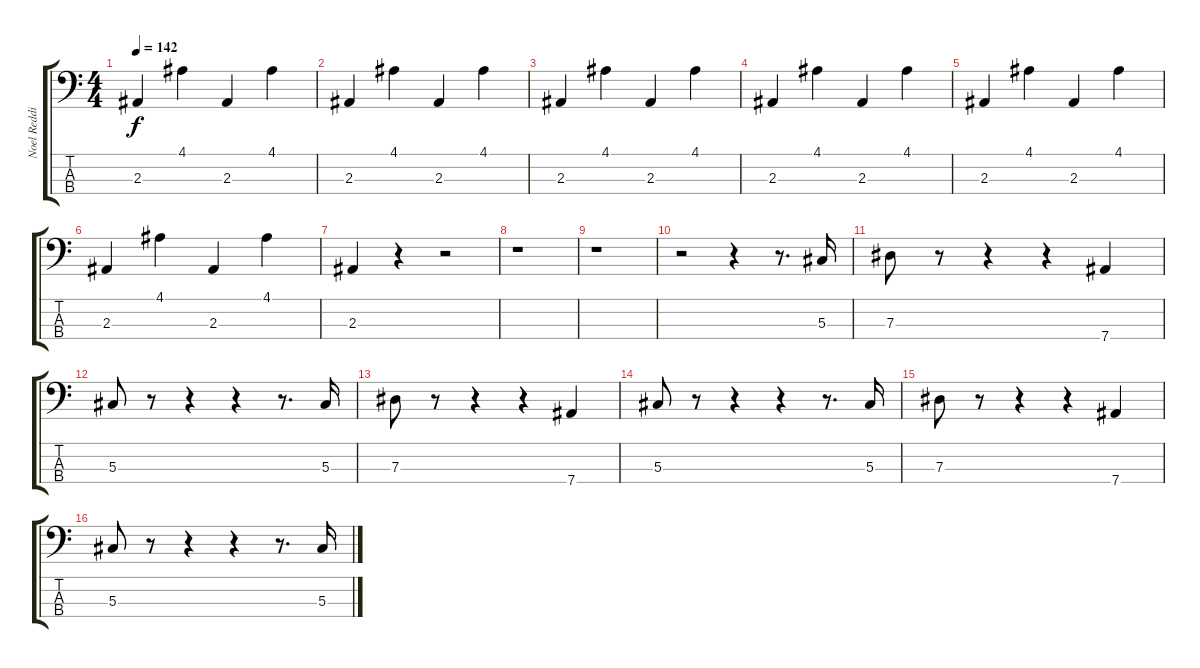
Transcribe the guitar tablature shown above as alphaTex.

\track ("Noel Redding" "Noel Reddi") {instrument electricbassfinger}
\staff {score tabs}
\tuning (Gb2 Db2 Ab1 Eb1) {hide}
\ts (4 4)
\tempo 142
\clef f4
\ks c
2.3.4{dy f} 4.1.4 2.3.4 4.1.4 |
2.3.4 4.1.4 2.3.4 4.1.4 |
2.3.4 4.1.4 2.3.4 4.1.4 |
2.3.4 4.1.4 2.3.4 4.1.4 |
2.3.4 4.1.4 2.3.4 4.1.4 |
2.3.4 4.1.4 2.3.4 4.1.4 |
2.3.4 r.4 r.2 |
r.1 |
r.1 |
r.2 r.4 r.8{d} 5.3.16 |
7.3.8 r.8 r.4 r.4 7.4.4 |
5.3.8 r.8 r.4 r.4 r.8{d} 5.3.16 |
7.3.8 r.8 r.4 r.4 7.4.4 |
5.3.8 r.8 r.4 r.4 r.8{d} 5.3.16 |
7.3.8 r.8 r.4 r.4 7.4.4 |
5.3.8 r.8 r.4 r.4 r.8{d} 5.3.16
